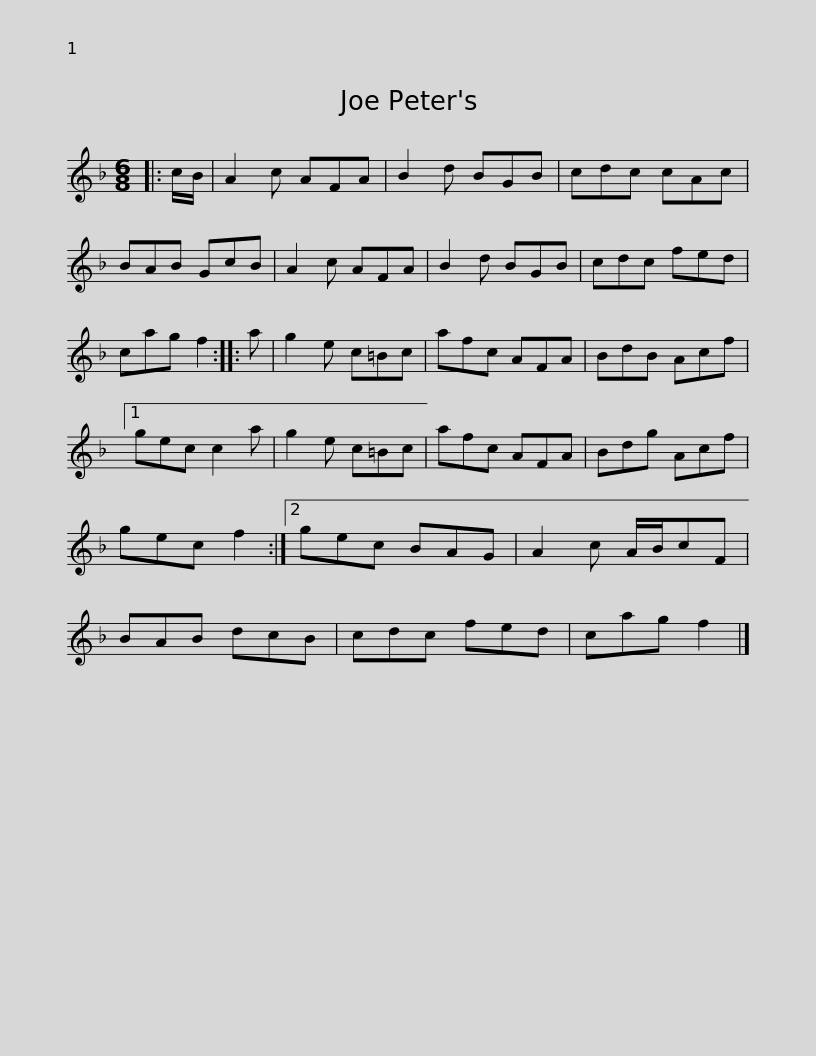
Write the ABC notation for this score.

X:1
L:1/8
M:6/8
I:linebreak $
K:F
V:1 treble
V:1
|: c/B/ | A2 c AFA | B2 d BGB | cdc cAc | BAB GcB | %5
 A2 c AFA | B2 d BGB | cdc fed |$ cag f2 :: a | %10
 g2 e c=Bc | afc AFA | BdB Acf |1 gec c2 a | g2 e c=Bc | %15
 afc AFA |$ Bdg Acf | gec f2 :|2 gec BAG | A2 c A/B/cF | %20
 BAB dcB | cdc fed | cag f2 |] %23
